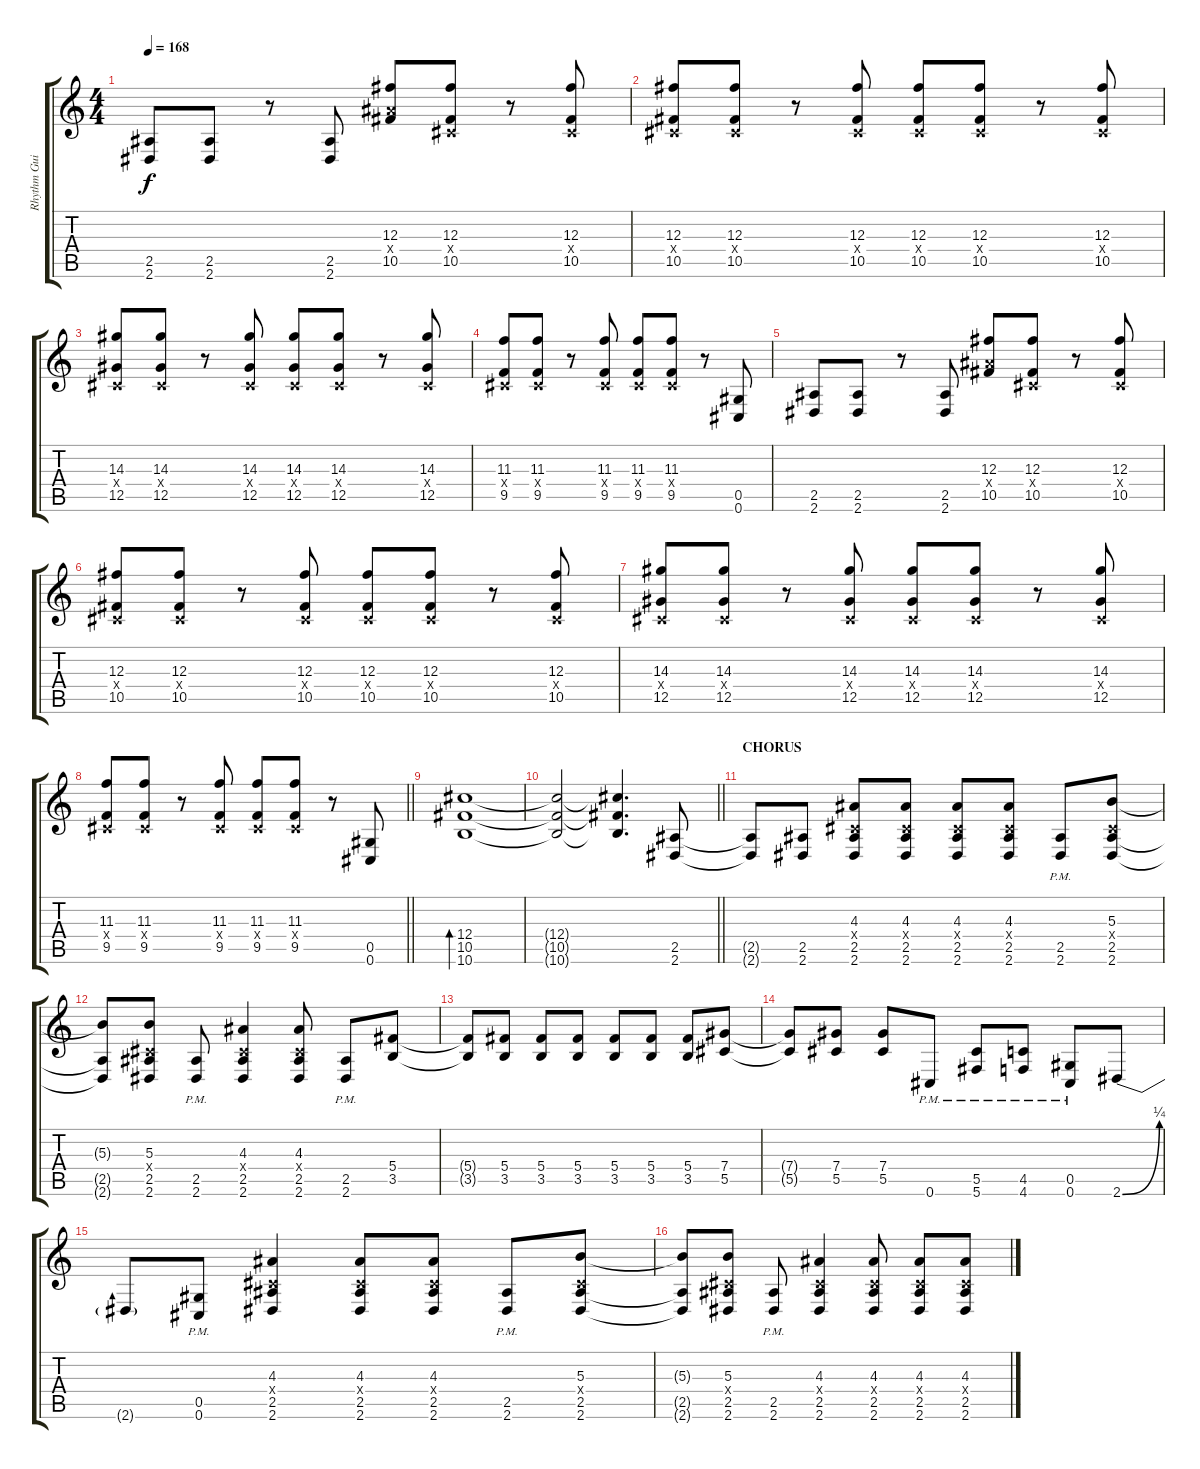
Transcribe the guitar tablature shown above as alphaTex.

\track ("Rhythm Guitar" "Rhythm Gui") {instrument overdrivenguitar}
\staff {score tabs}
\tuning (Eb4 Bb3 Gb3 Db3 Ab2 Db2) {hide}
\ts (4 4)
\section ("" "")
\tempo 168
\clef g2
\ks c
(2.5 2.6).8{dy f} (2.5 2.6).8 r.8 (2.5 2.6).8 (12.3 9.4{x} 10.5).8 (12.3 0.4{x} 10.5).8 r.8 (12.3 0.4{x} 10.5).8 |
(12.3 0.4{x} 10.5).8 (12.3 0.4{x} 10.5).8 r.8 (12.3 0.4{x} 10.5).8 (12.3 0.4{x} 10.5).8 (12.3 0.4{x} 10.5).8 r.8 (12.3 0.4{x} 10.5).8 |
(14.3 0.4{x} 12.5).8 (14.3 0.4{x} 12.5).8 r.8 (14.3 0.4{x} 12.5).8 (14.3 0.4{x} 12.5).8 (14.3 0.4{x} 12.5).8 r.8 (14.3 0.4{x} 12.5).8 |
(11.3 0.4{x} 9.5).8 (11.3 0.4{x} 9.5).8 r.8 (11.3 0.4{x} 9.5).8 (11.3 0.4{x} 9.5).8 (11.3 0.4{x} 9.5).8 r.8 (0.5 0.6).8 |
(2.5 2.6).8 (2.5 2.6).8 r.8 (2.5 2.6).8 (12.3 9.4{x} 10.5).8 (12.3 0.4{x} 10.5).8 r.8 (12.3 0.4{x} 10.5).8 |
(12.3 0.4{x} 10.5).8 (12.3 0.4{x} 10.5).8 r.8 (12.3 0.4{x} 10.5).8 (12.3 0.4{x} 10.5).8 (12.3 0.4{x} 10.5).8 r.8 (12.3 0.4{x} 10.5).8 |
(14.3 0.4{x} 12.5).8 (14.3 0.4{x} 12.5).8 r.8 (14.3 0.4{x} 12.5).8 (14.3 0.4{x} 12.5).8 (14.3 0.4{x} 12.5).8 r.8 (14.3 0.4{x} 12.5).8 |
\barLineRight lightlight
(11.3 0.4{x} 9.5).8 (11.3 0.4{x} 9.5).8 r.8 (11.3 0.4{x} 9.5).8 (11.3 0.4{x} 9.5).8 (11.3 0.4{x} 9.5).8 r.8 (0.5 0.6).8 |
\section ("" "")
(12.4 10.5 10.6).1{bd 60} |
\barLineRight lightlight
(12.4{t} 10.5{t} 10.6{t}).2 (12.4{t} 10.5{t} 10.6{t}).4{d} (2.5 2.6).8 |
\section ("" "CHORUS")
(2.5{t} 2.6{t}).8 (2.5 2.6).8 (4.3 0.4{x} 2.5 2.6).8 (4.3 0.4{x} 2.5 2.6).8 (4.3 0.4{x} 2.5 2.6).8 (4.3 0.4{x} 2.5 2.6).8 (2.5{pm} 2.6{pm}).8 (5.3 0.4{x} 2.5 2.6).8 |
(5.3{t} 2.5{t} 2.6{t}).8 (5.3 0.4{x} 2.5 2.6).8 (2.5{pm} 2.6{pm}).8 (4.3 0.4{x} 2.5 2.6).4 (4.3 0.4{x} 2.5 2.6).8 (2.5{pm} 2.6{pm}).8 (5.4 3.5).8 |
(5.4{t} 3.5{t}).8 (5.4 3.5).8 (5.4 3.5).8 (5.4 3.5).8 (5.4 3.5).8 (5.4 3.5).8 (5.4 3.5).8 (7.4 5.5).8 |
(7.4{t} 5.5{t}).8 (7.4 5.5).8 (7.4 5.5).8 0.6{pm}.8 (5.5{pm} 5.6{pm}).8 (4.5{pm} 4.6{pm}).8 (0.5{pm} 0.6{pm}).8 2.6{be (bend 0 0 60 1)}.8 |
2.6{t}.8 (0.5{pm} 0.6{pm}).8 (4.3 0.4{x} 2.5 2.6).4 (4.3 0.4{x} 2.5 2.6).8 (4.3 0.4{x} 2.5 2.6).8 (2.5{pm} 2.6{pm}).8 (5.3 0.4{x} 2.5 2.6).8 |
(5.3{t} 2.5{t} 2.6{t}).8 (5.3 0.4{x} 2.5 2.6).8 (2.5{pm} 2.6{pm}).8 (4.3 0.4{x} 2.5 2.6).4 (4.3 0.4{x} 2.5 2.6).8 (4.3 0.4{x} 2.5 2.6).8 (4.3 0.4{x} 2.5 2.6).8
